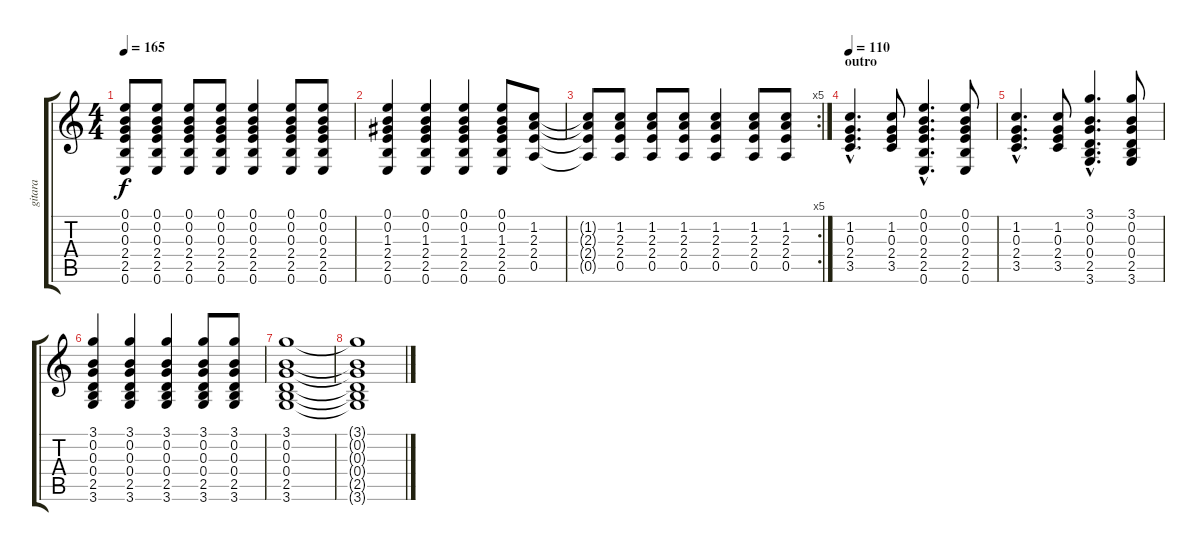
\track ("gitara" "gitara") {instrument electricguitarclean}
\staff {score tabs}
\tuning (E4 B3 G3 D3 A2 E2) {hide}
\ts (4 4)
\tempo 165
\clef g2
\ks c
(0.1{t} 0.2{t} 0.3{t} 2.4{t} 2.5{t} 0.6{t}).8{dy f} (0.1 0.2 0.3 2.4 2.5 0.6).8 (0.1 0.2 0.3 2.4 2.5 0.6).8 (0.1 0.2 0.3 2.4 2.5 0.6).8 (0.1 0.2 0.3 2.4 2.5 0.6).4 (0.1 0.2 0.3 2.4 2.5 0.6).8 (0.1 0.2 0.3 2.4 2.5 0.6).8 |
(0.1 0.2 1.3 2.4 2.5 0.6).4 (0.1 0.2 1.3 2.4 2.5 0.6).4 (0.1 0.2 1.3 2.4 2.5 0.6).4 (0.1 0.2 1.3 2.4 2.5 0.6).8 (1.2 2.3 2.4 0.5).8 |
\rc 5
(1.2{t} 2.3{t} 2.4{t} 0.5{t}).8 (1.2 2.3 2.4 0.5).8 (1.2 2.3 2.4 0.5).8 (1.2 2.3 2.4 0.5).8 (1.2 2.3 2.4 0.5).4 (1.2 2.3 2.4 0.5).8 (1.2 2.3 2.4 0.5).8 |
\section ("" "outro")
\tempo 110
(1.2{hac} 0.3{hac} 2.4{hac} 3.5{hac}).4{d} (1.2 0.3 2.4 3.5).8 (0.1{hac} 0.2{hac} 0.3{hac} 2.4{hac} 2.5{hac} 0.6{hac}).4{d} (0.1 0.2 0.3 2.4 2.5 0.6).8 |
(1.2{hac} 0.3{hac} 2.4{hac} 3.5{hac}).4{d} (1.2 0.3 2.4 3.5).8 (3.1{hac} 0.2{hac} 0.3{hac} 0.4{hac} 2.5{hac} 3.6{hac}).4{d} (3.1 0.2 0.3 0.4 2.5 3.6).8 |
(3.1 0.2 0.3 0.4 2.5 3.6).4 (3.1 0.2 0.3 0.4 2.5 3.6).4 (3.1 0.2 0.3 0.4 2.5 3.6).4 (3.1 0.2 0.3 0.4 2.5 3.6).8 (3.1 0.2 0.3 0.4 2.5 3.6).8 |
(3.1 0.2 0.3 0.4 2.5 3.6).1 |
(3.1{t} 0.2{t} 0.3{t} 0.4{t} 2.5{t} 3.6{t}).1
